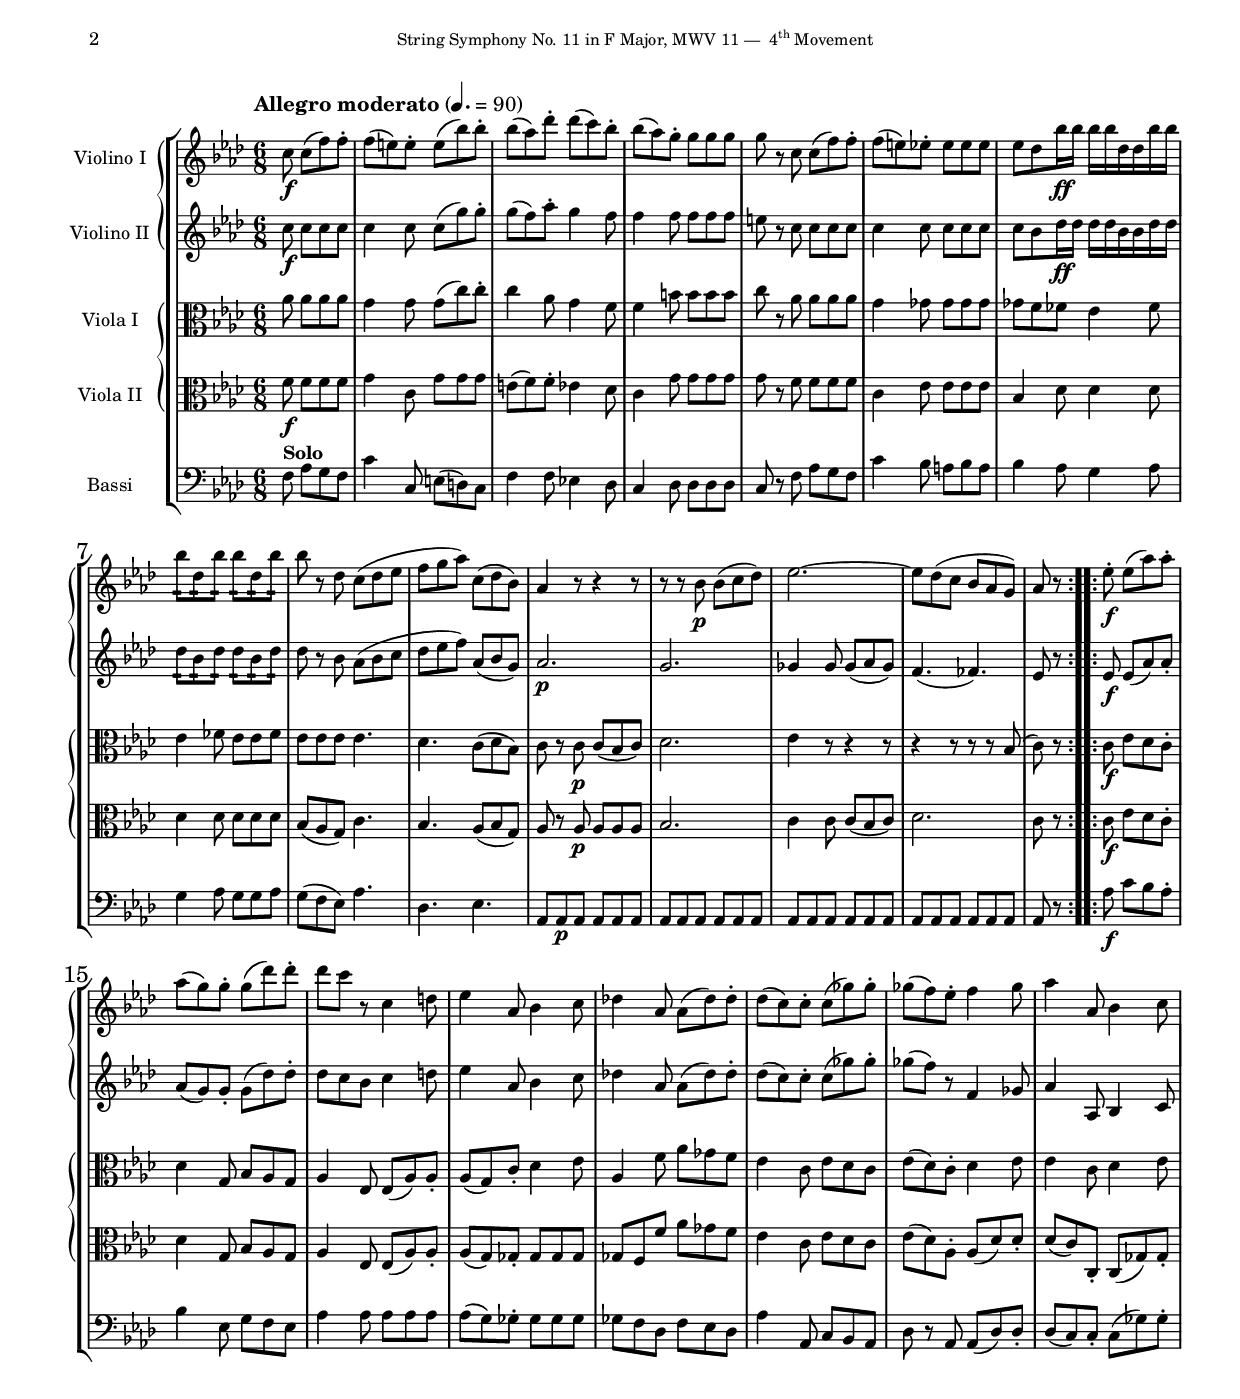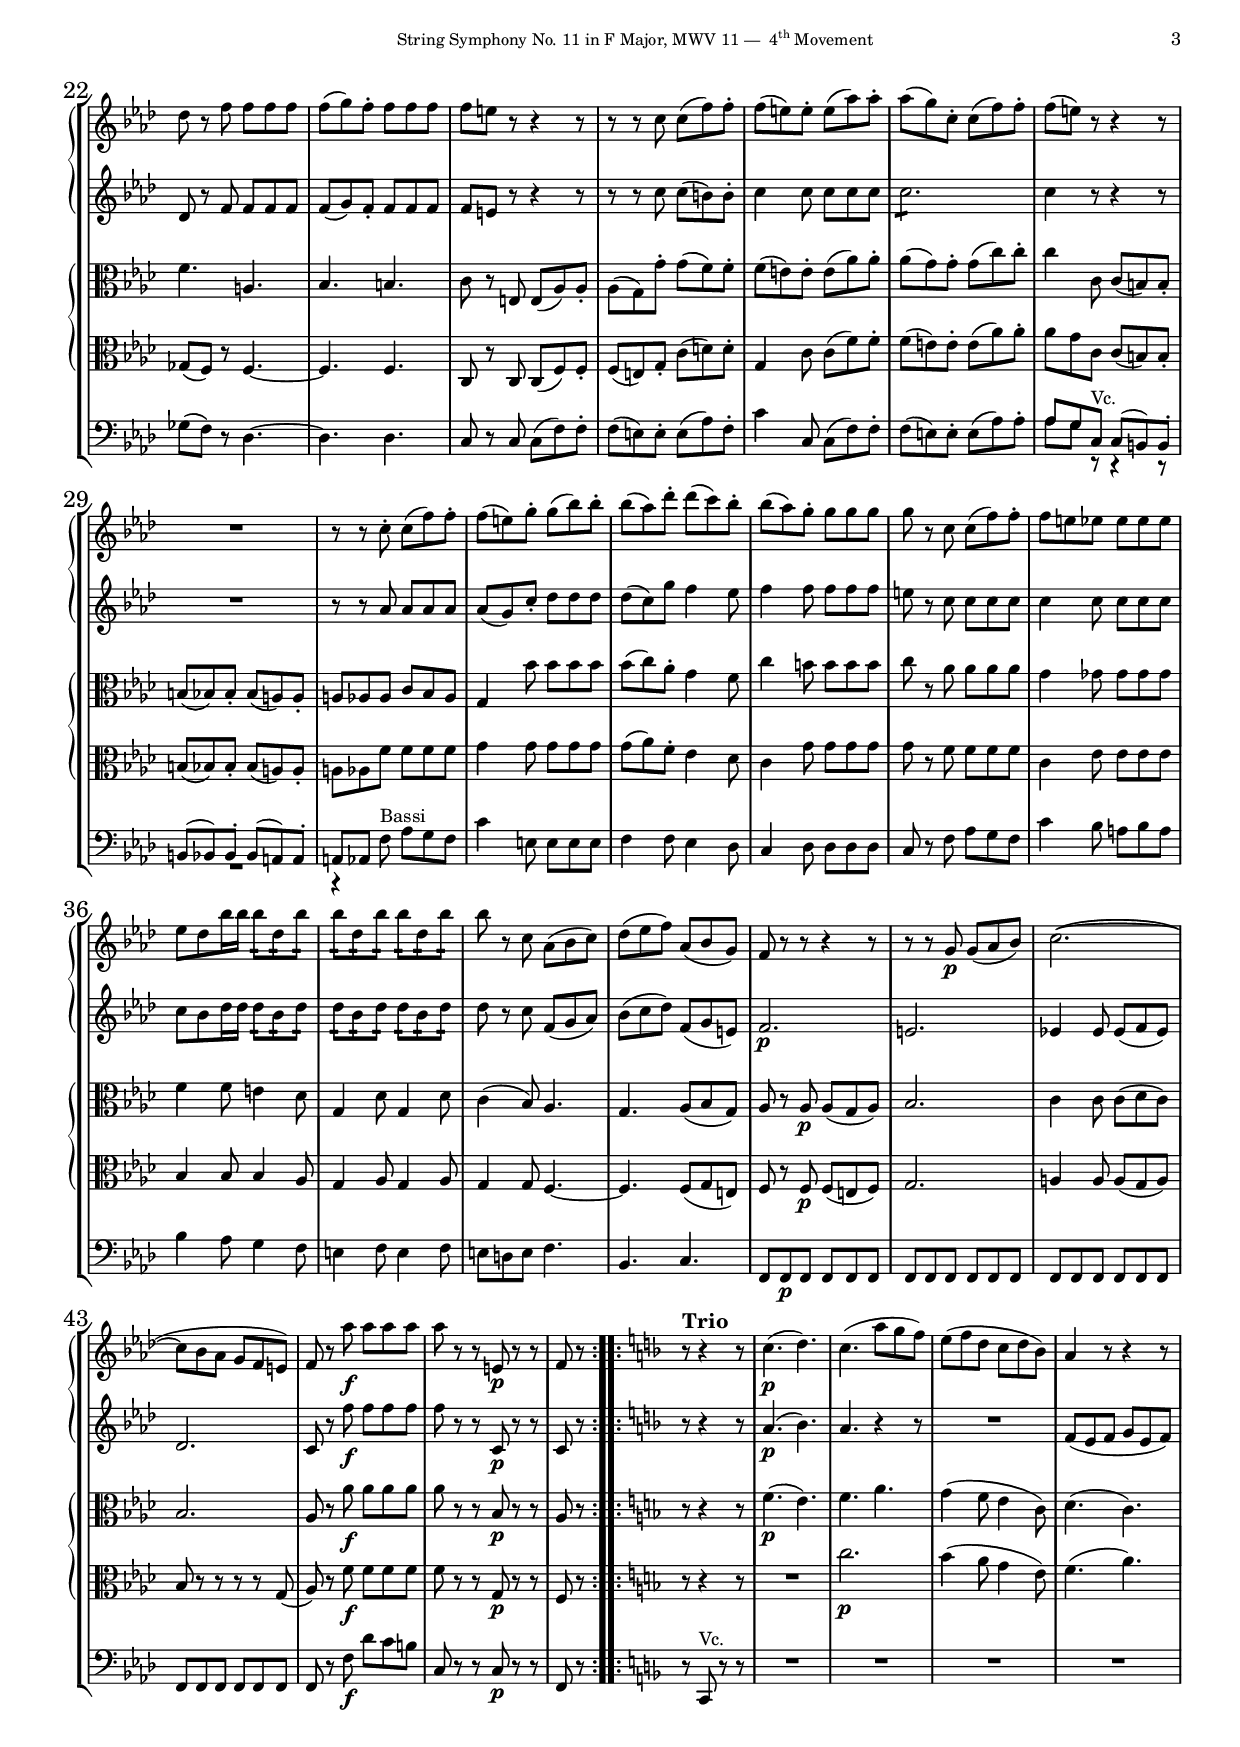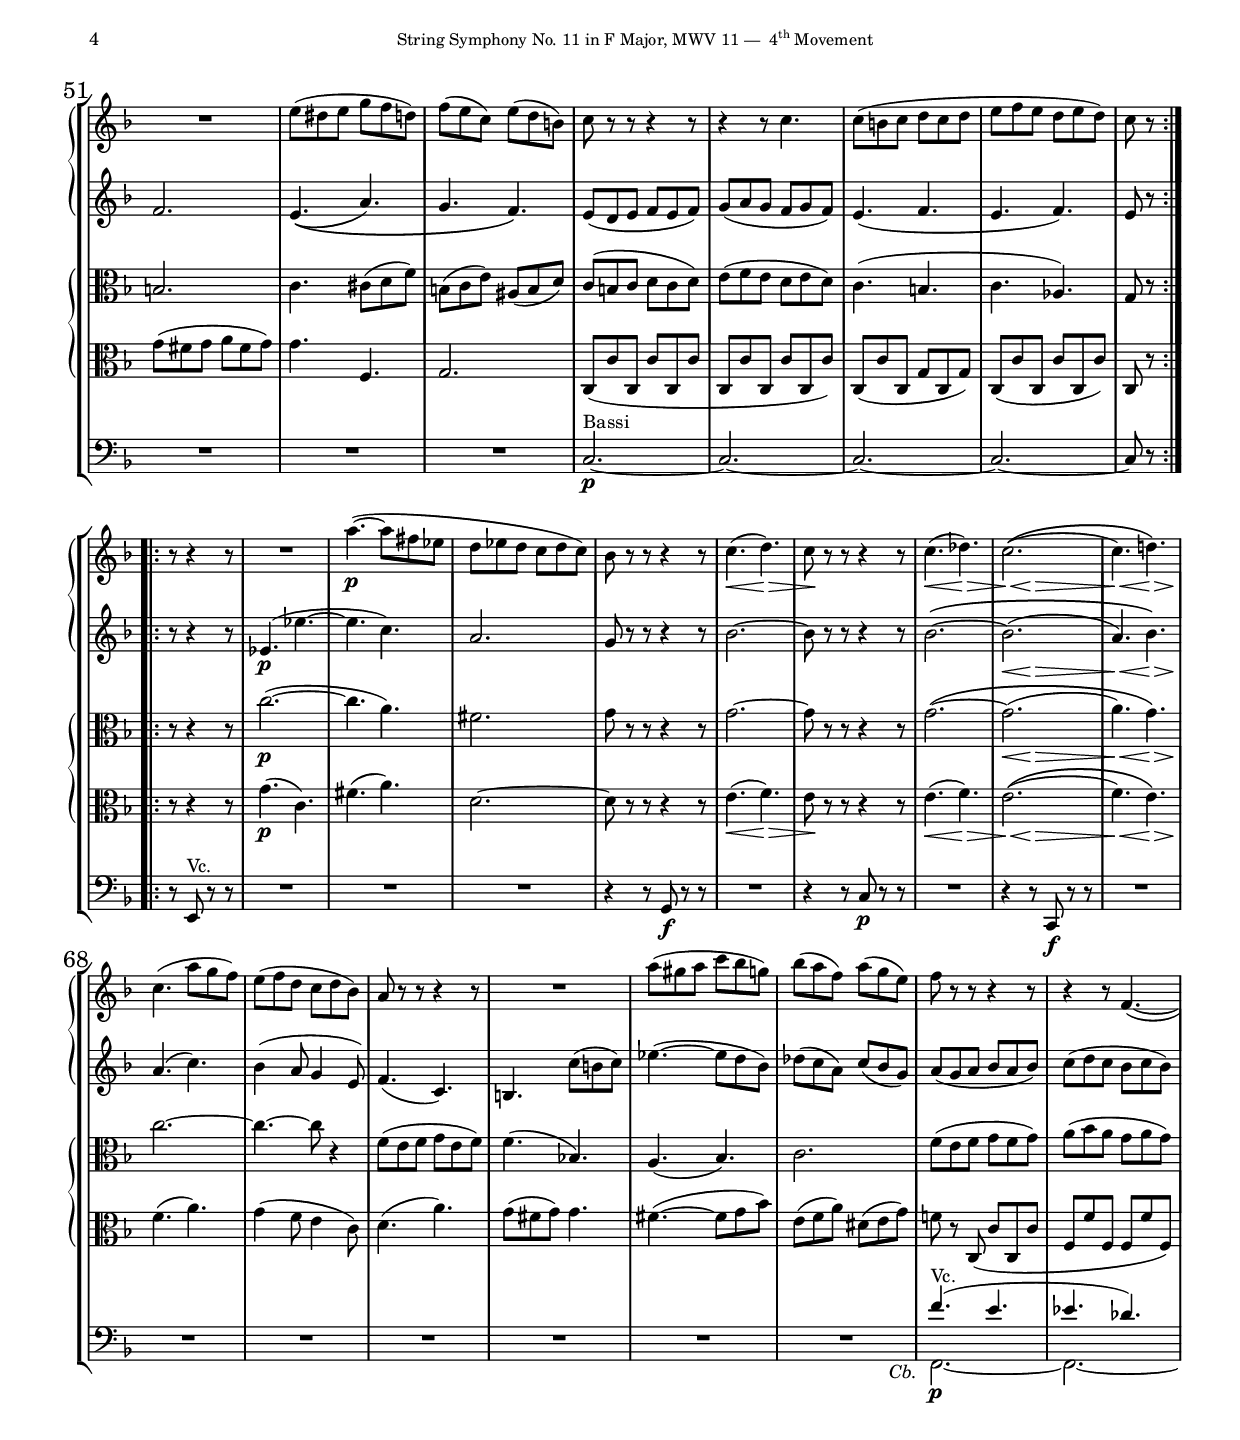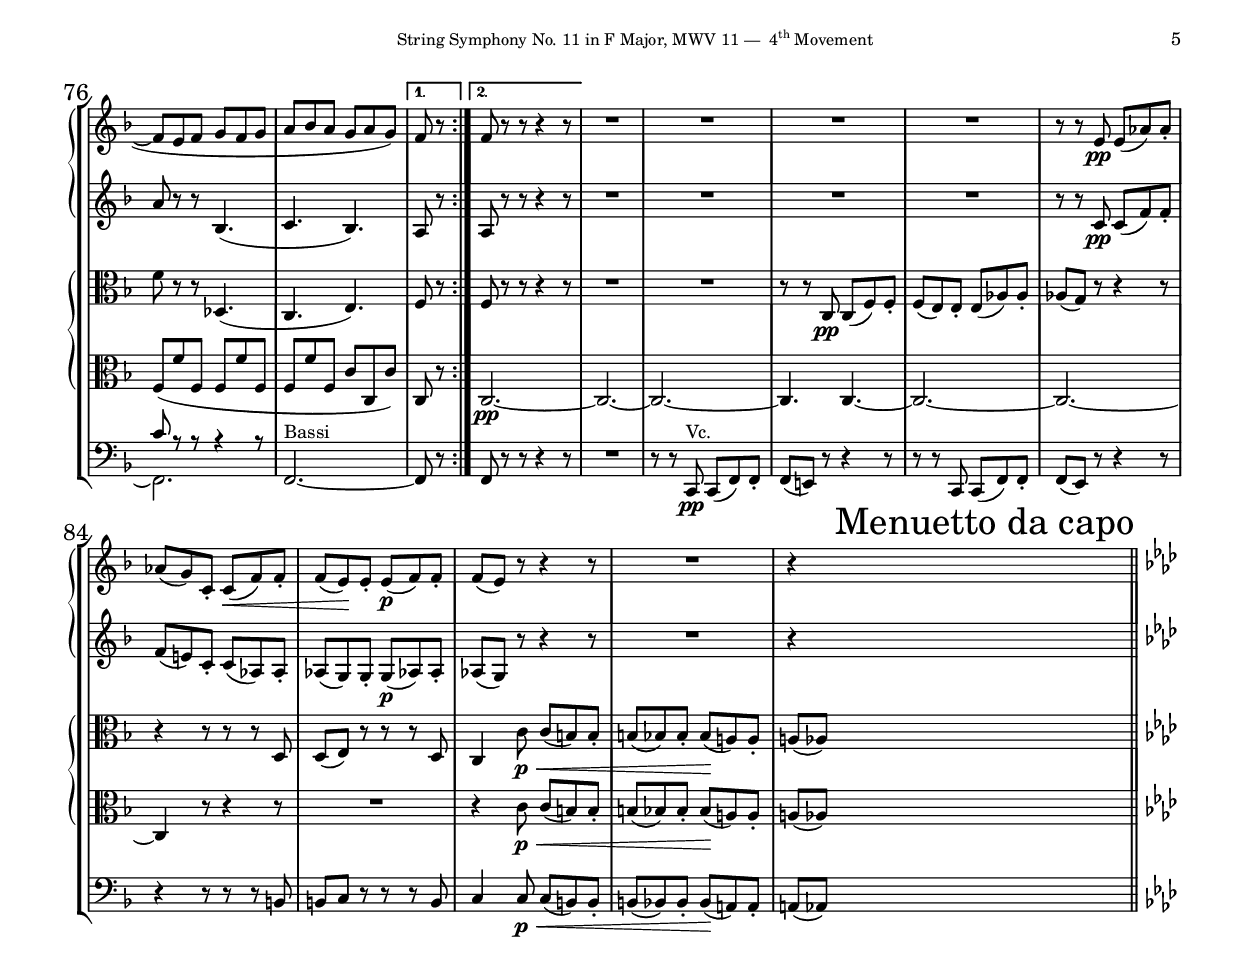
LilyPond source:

%###############################################################################
%#                                 H E A D E R                                 #
%###############################################################################
%
%  Composer           : Felix Mendelssohn (1809 - 1847)
%  work               : String Symphony No. 11 in F Major, MWV 11
%  Source             : Leipziger Ausgabe der Werke, Serie I, Bd.3
%  Type of score      : Score conductor mvt I
%  Typesetter         : Sébastien MANEN
%  date of initiation : Sunday 15 January 2023, 12:23
%
%###############################################################################
%#                          I N C L U D E   F I L E S                          #
%###############################################################################
\version "2.22.1"
\include "./00-Common/Symph11_MWV11_Header.ily"
\include "./00-Common/Symph11_MWV11_PaperConductors.ily"
%  work        : String Symphony No. 11 in F major, MWV 11
%  typesetter  : Sébastien MANEN
%  date        : Sunday 15 January 2023, 12:23
%###############################################################################
%#                           T I M E   S E C T I O N                           #
%###############################################################################
timeMvtI = {
	\time 4/4
}
timeMvtII = {
	\time 2/4
}
timeMvtIII = {
	\time 3/4
}
timeMvtIV = {
	\time 6/8
}
timeMvtV = {
	\time 4/4
}

\include "./00-Common/Symph11_MWV11_LayoutConductors.ily"
%  work        : String Symphony No. 11 in F major, MWV 11
%  typesetter  : Sébastien MANEN
%  date        : Sunday 15 January 2023, 12:23
%###############################################################################
%#                      S H O R T C U T S   S E C T I O N                      #
%###############################################################################
arco = \markup {\italic arco}
bassi = \markup {Bassi}
cb = \markup {Cb.}
pizz = \markup {\italic pizz.}
semprepp = \markup {\italic {sempre} \dynamic pp}
vc = \markup {Vc.}

crescendo = \markup {\italic crescendo}
pcrescendo = \markup { \dynamic p \italic crescendo}
simile = \markup {\italic simile}

adlib = \markup {\italic {ad lib.}}
dolce = \markup {\italic {dolce}}


atempo = \markup {\italic {a tempo}}
crescmarkup = \markup {\italic cresc.}
dimmarkup = \markup {\italic dim.}
pocorit = \markup {\italic {poco rit.}}
rit = \markup {\italic rit.}


%  work        : String Symphony No. 11 in F major, MWV 11
%  typesetter  : Sébastien MANEN
%  date        : Sunday 15 January 2023, 12:23
%###############################################################################
%#                     S T A F F   N A M E   :   M V T   I                     #
%###############################################################################
nameStaffIMvtI = {
	\set Staff.instrumentName = "Violino I"
}
nameStaffIIMvtI = {
	\set Staff.instrumentName = "Violino II"
}
nameStaffIIIMvtI = {
	\set Staff.instrumentName = "Viola I"
}
nameStaffIVMvtI = {
	\set Staff.instrumentName = "Viola II"
}
nameStaffVMvtI = {
	\set Staff.instrumentName = "Bassi"
}


nameStaffIMvtII = {
	\set Staff.instrumentName = "Violino I"
}
nameStaffIIMvtII = {
	\set Staff.instrumentName = "Violino II"
}
nameStaffIIIMvtII = {
	\set Staff.instrumentName = "Viola I"
}
nameStaffIVMvtII = {
	\set Staff.instrumentName = "Viola II"
}
nameStaffVMvtII = {
	\set Staff.instrumentName = "Bassi"
}
nameStaffVIMvtII = {
	\set Staff.instrumentName = \markup {
		\center-column {
			\lower #1 "Timpani" "in d/A"
		}
	}
}
nameStaffVIIMvtII = {
	\set Staff.instrumentName = "Triangel"
}
nameStaffVIIIMvtII = {
	\set Staff.instrumentName = "Becken"
}


nameStaffIMvtIII = {
	\set Staff.instrumentName = "Violino I"
}
nameStaffIIMvtIII = {
	\set Staff.instrumentName = "Violino II"
}
nameStaffIIIMvtIII = {
	\set Staff.instrumentName = "Viola I"
}
nameStaffIVMvtIII = {
	\set Staff.instrumentName = "Viola II"
}
nameStaffVMvtIII = {
	\set Staff.instrumentName = "Bassi"
}

nameStaffIMvtIV = {
	\set Staff.instrumentName = "Violino I"
}
nameStaffIIMvtIV = {
	\set Staff.instrumentName = "Violino II"
}
nameStaffIIIMvtIV = {
	\set Staff.instrumentName = "Viola I"
}
nameStaffIVMvtIV = {
	\set Staff.instrumentName = "Viola II"
}
nameStaffVMvtIV = {
	\set Staff.instrumentName = "Bassi"
}

nameStaffIMvtV = {
	\set Staff.instrumentName = "Violino I"
}
nameStaffIIMvtV = {
	\set Staff.instrumentName = "Violino II"
}
nameStaffIIIMvtV = {
	\set Staff.instrumentName = "Viola I"
}
nameStaffIVMvtV = {
	\set Staff.instrumentName = "Viola II"
}
nameStaffVMvtV = {
	\set Staff.instrumentName = "Bassi"
}


%\include "./00-Common/Symph11_MWV11_Format_Cond_Mvt4.ily"
%  work        : String Symphony No. 11 in F major, MWV 11
%  typesetter  : Sébastien MANEN
%  date        : Sunday 15 January 2023, 12:23
%###############################################################################
%#                       T E M P I  C O N D U C T O R S                        #
%###############################################################################
tempiMvtI = {
	\tempo "Adagio" 4=60
}
tempiMvtII = {
	\tempo "Commodo Schweizerlied" 4 = 75
}
tempiMvtIII = {
	\tempo "Adagio" 4 = 60
}
tempiMvtIV = {
	\tempo "Allegro moderato" 4. = 90
}
tempiMvtV = {
	\tempo "Allegro molto" 2 = 150
}
%###############################################################################
%#                            T E M P I   P A R T S                            #
%###############################################################################
tempiPartMvtI = {
	
}
tempiPartMvtII = {
	
}
tempiPartMvtIII = {
	
}
tempiPartMvtIV = {
	
}
tempiPartMvtV = {
	
}

%  work        : String Symphony No. 11 in F major, MWV 11
%  typesetter  : Sébastien MANEN
%  date        : Sunday 15 January 2023, 12:23
%###############################################################################
%#                          M U S I C   S E C T I O N                          #
%###############################################################################
musicViolinIMvtIV = \relative c'' {
	\clef treble
	\key f \minor
	\repeat volta 2 {
	    \partial 2 c8\f c( f) f-.
% mesures 1 à 5
	    f( e) e-. e( bes') bes-.
	    bes( aes) des-. des( c) bes-.
	    bes( aes) g-. g g g
	    g r c, c( f) f-.
	    f( e) ees-. ees ees ees
% mesures 6 à 10
	    ees des bes'16\ff bes bes bes des, des bes' bes
	    bes8:16 des,: bes': bes: des,: bes':
	    bes8 r des, c( des ees
	    f g aes) c,( des bes)
	    aes4 r8 r4 r8
% mesures 11 à 15
	    r r bes\p bes( c des)
	    ees2.~
	    ees8 des( c bes aes g)
	    aes r
	}
	\repeat volta 2 {
	    ees'\f-. ees( aes) aes-.
	    aes( g) g-. g( des') des-.
% mesures 16 à 20
	    des c r c,4 d8
	    ees4 aes,8 bes4 c8
	    des!4 aes8 aes( des) des-.
	    des( c) c-. c( ges') ges-.
	    ges( f) ees-. f4 ges8
% mesures 21 à 25
	    aes4 aes,8 bes4 c8
	    des r f f f f
	    f( g) f-. f f f
	    f e r r4 r8
	    r r c c( f) f-.
% mesures 26 à 30
	    f( e) e-. e( aes) aes-.
	    aes( g) c,-. c( f) f-.
	    f( e) r r4 r8
	    R2.
	    r8 r c-. c( f) f-.
% mesures 31 à 35
	    f( e) g-. g( bes) bes-.
	    bes( aes) des-. des( c) bes-.
	    bes( aes) g-. g g g 
	    g r c, c( f) f-.
	    f e ees ees ees ees
% mesures 36 à 40
	    ees des bes'16 bes bes8:16 des,: bes':
	    bes: des,: bes': bes: des,: bes':
	    bes8 r c, aes( bes c)
	    des( ees f) aes,( bes g)
	    f r r r4 r8
% mesures 41 à 45
	    r r g\p g( aes bes)
	    c2.(~
	    c8 bes aes g f e)
	    f r aes'\f aes aes aes
	    aes r r e,\p r r
% mesures 46 à 50
	    f r \key f \major
	}
	\repeat volta 2 {  \tempo "Trio" 
	    r r4 r8
	    c'4.\p( d)
	    c( a'8 g f)
	    e( f d c d bes)
	    a4 r8 r4 r8
% mesures 51 à 55
	    R2.
	    e'8( dis e g f d)
	    f( e c) e( d b)
	    c8 r r r4 r8
	    r4 r8 c4.
% mesures 56 à 60
	    c8( b c d c d
	    e f e d e d)
	    c r
	}
	\repeat volta 2 {
	    r8 r4 r8
	    R2.
	    a'4.\p(~ a8 fis ees
% mesures 61 à 65
	    d ees d c d c)
	    bes r r r4 r8
	    c4.(\< d\>)
	    c8\! r r r4 r8
	    c4.(\< des\>)
% mesures 66 à 70
	    c2.*1/3\((\< s2.*2/3\>
	    c4.\<) d!\>\)
	    c4.(\! a'8 g f)
	    e( f d c d bes)
	    a r r r4 r8
% mesures 71 à 75
	    R2.
	    a'8( gis a c bes g)
	    bes( a f) a( g e)
	    f r r r4 r8
	    r4 r8 f,4.(~
% mesures 76 à 80
	    f8 e f g f g
	    a bes a g a g)
	}
	\alternative {
	    {
	        \set Timing.measureLength = #(ly:make-moment 1/4)
	        f8 r
	    }
	    {
	        \set Timing.measureLength = #(ly:make-moment 3/4)
	        f8 r r r4 r8
	    }
	}
	R2.*4
	
% mesures 81 à 85
	
	
	r8 r e\pp e( aes) aes-.
	aes( g) c,-. c(\< f) f-.
	f( e)\! e-. e(\p f) f-.
% mesures 86 à 88
	f( e) r r4 r8
	R2.
	r4 \bar "||" \once \override Score.RehearsalMark.self-alignment-X = #RIGHT \mark "Menuetto da capo" \key f \minor
}

%  work        : String Symphony No. 11 in F major, MWV 11
%  typesetter  : Sébastien MANEN
%  date        : Sunday 15 January 2023, 12:23
%###############################################################################
%#                          M U S I C   S E C T I O N                          #
%###############################################################################
musicViolinIIMvtIV = \relative c'' {
	\clef treble
	\key f \minor
	\repeat volta 2 {
	    \partial 2 c8\f c c c
% mesures 1 à 5
	    c4 c8 c( g') g-.
	    g( f) aes-. g4 f8
	    f4 f8 f f f
	    e r c c c c
	    c4 c8 c c c
% mesures 6 à 10
	    c bes des16\ff des des des bes bes des des
	    des8:16 bes: des: des: bes: des:
	    des8 r bes aes( bes c
	    des ees f) aes,( bes g)
	    aes2.\p
% mesures 11 à 15
	    g
	    ges4 ges8 ges( aes ges)
	    f4.( fes)
	    ees8 r
	}
	\repeat volta 2 {
	    ees\f ees( aes) aes-.
	    aes( g) g-. g( des') des-.
% mesures 16 à 20
	    des c bes c4 d8
	    ees4 aes,8 bes4 c8
	    des!4 aes8 aes( des) des-.
	    des( c) c-. c( ges') ges-.
	    ges( f) r f,4 ges8
% mesures 21 à 25
	    aes4 aes,8 bes4 c8
	    des r f f f f
	    f( g) f-. f f f
	    f e r r4 r8
	    r r c' c( b) b-.
% mesures 26 à 30
	    c4 c8 c c c
	    c2.:8
	    c4 r8 r4 r8
	    R2.
	    r8 r aes aes aes aes
% mesures 31 à 35
	    aes( g) c-. des des des
	    des( c) g' f4 ees8
	    f4 f8 f f f 
	    e r c c c c
	    c4 c8 c c c
% mesures 36 à 40
	    c bes des16 des des8:16 bes: des: 
	    des: bes: des: des: bes: des: 
	    des8 r c f,( g aes)
	    bes( c des) f,( g e)
	    f2.\p
% mesures 41 à 45
	    e
	    ees!4 ees8 ees( f ees)
	    des2.
	    c8 r f'\f f f f
	    f r r c,\p r r
% mesures 46 à 50
	    c r
	}
	\repeat volta 2 { \key f \major \tempo "Trio"
	    r8 r4 r8
	    a'4.(\p bes)
	    a4. r4 r8
	    R2.
	    f8( e f g e f)
% mesures 51 à 55
	    f2.
	    e4.\(( a)
	    g f\)
	    e8( d e f e f)
	    g( a g f g f)
% mesures 56 à 60
	    e4.( f
	    e f)
	    e8 r
	}
	\repeat volta 2 {
	    r8 r4 r8
	    ees4.(\p ees'~
	    ees c)
% mesures 61 à 65
	    a2.
	    g8 r r r4 r8
	    bes2.~
	    bes8 r r r4 r8
	    bes2.~\(
% mesures 66 à 70
	    bes2.*1/3\<( s2.*2/3\>
	    a4.)\< bes\>\)
	    a(\! c)
	    bes4( a8 g4 e8)
	    f4.( c)
% mesures 71 à 75
	    b4. c'8( b c)
	    ees4.(~ ees8 d bes)
	    des( c a) c( bes g)
	    a( g a bes a bes)
	    c( d c bes c bes)
% mesures 76 à 80
	    a r r bes,4.(
	    c bes)
	}
	\alternative {
	    {
	        \set Timing.measureLength = #(ly:make-moment 1/4)
	        a8 r
	    }
	    {
	        \set Timing.measureLength = #(ly:make-moment 3/4)
	        a r r r4 r8
	    }
	}
	R2.*4
	
% mesures 81 à 85
	
	
	r8 r c\pp c( f) f-.
	f( e!) c-. c( aes) aes-.
	aes( g) g-. g(\p aes!) aes-.
% mesures 86 à 88
	aes( g) r r4 r8
	R2.
	r4 \bar "||" \key f \minor \once \override Score.RehearsalMark.self-alignment-X = #RIGHT \mark "Menuetto da capo"
}

%  work        : String Symphony No. 11 in F major, MWV 11
%  typesetter  : Sébastien MANEN
%  date        : Sunday 15 January 2023, 12:23
%###############################################################################
%#                          M U S I C   S E C T I O N                          #
%###############################################################################
musicViolaIMvtIV = \relative c'' {
	\clef alto
	\key f \minor
	\repeat volta 2 {
	    \partial 2 aes8 aes aes aes
% mesures 1 à 5
	    g4 g8 g( c) c-.
	    c4 aes8 g4 f8
	    f4 b8 b b b
	    c8 r  aes  aes aes aes
	    g4 ges8 ges ges ges
% mesures 6 à 10
	    ges f fes ees4 fes8
	    ees4 fes8 ees8 ees fes
	    ees ees ees ees4.
	    des c8( des bes)
	    c r c\p c( bes c)
% mesures 11 à 15
	    des2.
	    ees4 r8 r4 r8
	    r4 r8 r r bes(
	    c) r
	}
	\repeat volta 2 {
	    c8\f ees des c-.
	    des4 g,8 bes aes g
% mesures 16 à 20
	    aes4 ees8 ees( aes) aes-.
	    aes( g) c-. des4 ees8
	    aes,4 f'8 aes ges f
	    ees4 c8 ees des c
	    ees( des) c-. des4 ees8
% mesures 21 à 25
	    ees4 c8 des4 ees8
	    f4. a,
	    bes b
	    c8 r e, e( aes) aes-.
	    aes( g) g'-. g( f) f-.
% mesures 26 à 30
	    f( e) e-. e( aes) aes-.
	    aes( g) g-. g( c) c-.
	    c4 c,8 c( b) b-.
	    b( bes) bes-. bes( a) a-.
	    a aes aes c bes aes
% mesures 31 à 35
	    g4 bes'8 bes bes bes
	    bes( c) aes-. g4 f8
	    c'4 b8 b b b 
	    c r aes aes aes aes
	    g4 ges8 ges ges ges
% mesures 36 à 40
	    f4 f8 e4 des8
	    g,4 des'8 g,4 des'8
	    c4( bes8) aes4.
	    g4. aes8( bes g)
	    aes8 r aes\p aes( g aes)
% mesures 41 à 45
	    bes2.
	    c4 c8 c( des c)
	    bes2.
	    aes8 r aes'\f aes aes aes
	    aes r r bes,\p r r
% mesures 46 à 50
	    aes r \key f \major
	}
	\repeat volta 2 {
	    r8 r4 r8
	    f'4.(\p e)
	    f a
	    g4( f8 e4 c8)
	    d4.( c)
% mesures 51 à 55
	    b2.
	    c4. cis8( d f)
	    b,( c e) ais,( b d)
	    c( b c d c d)
	    e( f e d e d)
% mesures 56 à 60
	    c4.( b
	    c aes)
	    g8 r
	}
	\repeat volta 2 {
	    r8 r4 r8
	    c'2.(~\p
	    c4. a)
% mesures 61 à 65
	    fis2.
	    g8 r r r4 r8
	    g2.~
	    g8 r r r4 r8
	    g2.\(~
% mesures 66 à 70
	    g2.*1/3(\< s2.*2/3\>
	    a4.)\< g\)\>
	    c2.~\!
	    c4.~ c8 r4
	    f,8( e f g e f)
% mesures 71 à 75
	    f4.( bes,!)
	    a( bes)
	    c2.
	    f8( e f g f g)
	    a( bes a g a g)
% mesures 76 à 80
	    f r r des,4.(
	    c e)
	}
	\alternative {
	    {
	        \set Timing.measureLength = #(ly:make-moment 1/4)
	        f8 r
	    }
	    {
	        \set Timing.measureLength = #(ly:make-moment 3/4)
	        f8 r r r4 r8
	    }
	}
	R2.*2
	
% mesures 81 à 85
	r8 r c\pp c( f) f-.
	f( e) e-. e( aes) aes-.
	aes( g) r r4 r8
	r4 r8 r r d
	d( e) r r r d
% mesures 86 à 88
	c4 c'8\p\< c( b) b-.
	b( bes) bes-. bes(\! a!) a-.
	a!([ aes)] \bar "||" \key f \minor \once \override Score.RehearsalMark.self-alignment-X = #RIGHT \mark "Menuetto da capo"
}

%  work        : String Symphony No. 11 in F major, MWV 11
%  typesetter  : Sébastien MANEN
%  date        : Sunday 15 January 2023, 12:23
%###############################################################################
%#                          M U S I C   S E C T I O N                          #
%###############################################################################
musicViolaIIMvtIV = \relative c' {
	\clef alto
	\key f \minor
	\repeat volta 2 {
	    \partial 2 f8\f f f f
% mesures 1 à 5
	    g4 c,8 g'8 g g
	    e( f) f-. ees4 des8
	    c4 g'8 g g g
	    g r f f f f
	    c4 ees8 ees ees ees
% mesures 6 à 10
	    bes4 des8 des4 des8
	    des4 des8 des des des
	    bes( aes g) c4.
	    bes aes8( bes g)
	    aes8 r aes\p aes aes aes
% mesures 11 à 15
	    bes2. 
	    c4 c8 c( bes c)
	    des2.
	    c8 r
	}
	\repeat volta 2 {
	    c8\f ees des c-.
	    des4 g,8 bes aes g
% mesures 16 à 20
	    aes4 ees8 ees( aes) aes-.
	    aes( g) ges-. ges ges ges
	    ges f f' aes ges f
	    ees4 c8 ees des c
	    ees( des) aes-. aes( des) des-.
% mesures 21 à 25
	    des( c) c,-. c( ges') ges-.
	    ges( f) r f4.~
	    f f
	    c8 r c c( f) f-.
	    f( e) g-. c( d!) d-.
% mesures 26 à 30
	    g,4 c8 c( f) f-.
	    f( e) e-. e( aes) aes-.
	    aes g c, c( b) b-.
	    b( bes) bes-. bes( a) a-.
	    a aes f' f f f
% mesures 31 à 35
	    g4 g8 g g g
	    g( aes) f-. ees4 des8
	    c4 g'8 g g g
	    g r f f f f
	    c4 ees8 ees ees ees
% mesures 36 à 40
	    bes4 bes8 bes4 aes8
	    g4 aes8 g4 aes8
	    g4 g8 f4.~
	    f f8( g e)
	    f r f\p f( e f)
% mesures 41 à 45
	    g2.
	    a4 a8 a( g a)
	    bes8 r r r r g(
	    aes) r f'\f f f f
	    f r r g,\p r r
% mesures 46 à 50
	    f r \key f \major
	}
	\repeat volta 2 {
	    \tempo "Trio" r8 r4 r8
	    R2.
	    c''2.\p
	    bes4( a8 g4 e8)
	    f4.( a)
% mesures 51 à 55
	    g8( fis g a fis g)
	    g4. f,
	    g2.
	    c,8( c' c, c' c, c'
	    c, c' c, c' c, c')
% mesures 56 à 60
	    c,( c' c, g' c, g')
	    c,( c' c, c' c, c')
	    c, r
	}
	\repeat volta 2 {
	    r8 r4 r8
	    g''4.(\p c,)
	    fis( a)
% mesures 61 à 65
	    d,2.~
	    d8 r r r4 r8
	    e4.(\< f\>)
	    e8\! r r r4 r8
	    e4.(\< f\>)
% mesures 66 à 70
	    e2.*1/3\((\< s2.*2/3\>
	    f4.\<) e\>\)
	    f(\! a)
	    g4( f8 e4 c8)
	    d4.( a')
% mesures 71 à 75
	    g8( fis g) g4.
	    fis4.~( fis8 g bes)
	    e,( f a) dis,( e g)
	    f! r c,( c' c, c'
	    f, f' f, f f' f,)
% mesures 76 à 80
	    f( f' f, f f' f,
	    f f' f, c' c, c')
	}
	\alternative {
	    {
	        \set Timing.measureLength = #(ly:make-moment 1/4)
	        c, r
	    }
	    {
	        \set Timing.measureLength = #(ly:make-moment 3/4)
	        c2.\pp~
	    }
	}
	c~
	c~
% mesures 81 à 85
	c4. c~
	c2.~
	c~
	c4 r8 r4 r8
	R2.
% mesures 86 à 88
	r4 c'8\p\< c( b) b-.
	b( bes) bes-. bes(\! a!) a-.
	a!([ aes)] \bar "||" \once \override Score.RehearsalMark.self-alignment-X = #RIGHT \mark "Menuetto da capo" \key f \minor
}

%  work        : String Symphony No. 11 in F major, MWV 11
%  typesetter  : Sébastien MANEN
%  date        : Sunday 15 January 2023, 12:23
%###############################################################################
%#                          M U S I C   S E C T I O N                          #
%###############################################################################
musicCelloMvtIV = \relative c {
	\clef bass
	\key f \minor
	\repeat volta 2 {
	    \partial 2 f8 aes g f
% mesures 1 à 5
	    c'4 c,8 e( d) c
	    f4 f8 ees!4 des8
	    c4 des8 des des des
	    c r f aes g f
	    c'4 bes8 a bes a
% mesures 6 à 10
	    bes4 aes8 g4 aes8
	    g4 aes8 g g aes
	    g( f ees) aes4.
	    des, ees
	    aes,8 aes\p aes aes aes aes 
% mesures 11 à 15
	    aes aes aes aes aes aes 
	    aes aes aes aes aes aes 
	    aes aes aes aes aes aes 
	    aes r
	}
	\repeat volta 2 {
	    aes'\f c bes aes-.
	    bes4 ees,8 g f ees
% mesures 16 à 20
	    aes4 aes8 aes aes aes
	    aes( g) ges-. ges ges ges
	    ges f des f ees des
	    aes'4 aes,8 c bes aes
	    des r aes aes( des) des-.
% mesures 21 à 25
	    des( c) c-. c( ges') ges-.
	    ges( f) r des4.~
	    des des
	    c8 r c c( f) f-.
	    f( e) e-. e( aes) f-.
% mesures 26 à 30
	    c'4 c,8 c( f) f-.
	    f( e) e-. e( aes) aes-.
	    <<{
	        aes g c,^\vc c( b) b-.
	        b( bes) bes-. bes( a) a-.
	        a[ aes]
	    } \\ {
	        aes' g r r4 r8
	        R2.
	        r4
	    }>>
	    f8^\bassi aes g f
% mesures 31 à 35
	    c'4 e,8 e e e
	    f4 f8 ees4 des8
	    c4 des8 des des des
	    c r f aes g f
	    c'4 bes8 a bes a
% mesures 36 à 40
	    bes4 aes8 g4 f8
	    e4 f8 e4 f8
	    e8 d e f4.
	    bes, c
	    f,8 f\p f f f f 
% mesures 41 à 45
	    f f f f f f 
	    f f f f f f 
	    f f f f f f 
	    f r f'\f des' c b
	    c, r r c\p r r
% mesures 46 à 50
	    f, r \key f \major
	}
	\repeat volta 2 {
	    \tempo "Trio" r8 c^\vc r r
	    R2.*7
	    
	    
	    
% mesures 51 à 55
	    
	    
	    
	    c'2.~\p^\bassi
	    c~
% mesures 56 à 60
	    c~
	    c~
	    c8 r
	}
	\repeat volta 2 {
	    r8 e,^\vc r r
	    R2.*3
	    
% mesures 61 à 65
	    
	    r4 r8 g\f r r
	    R2.
	    r4 r8 c\p r r
	    R2.
% mesures 66 à 70
	    r4 r8 c,\f r r
	    R2.*7
	    
	    
	    
% mesures 71 à 76
	    
	    
	    
	    <<{
	        f''4.(\p^\vc e
	        ees des)
	        c8 r r r4 r8
	    } \\ {
	        f,,2.~-\markup {\halign #2 \italic Cb.}
	        f~
	        f~
	    }>>
% mesures 77 à 80
	    f~^\bassi
	}
	\alternative {
	    {
	        \set Timing.measureLength = #(ly:make-moment 1/4)
	        f8 r
	    }
	    {
	        \set Timing.measureLength = #(ly:make-moment 3/4)
	        f8 r r r4 r8
	    }
	}
	R2.
	r8 r8 c^\vc\pp c( f) f-.
% mesures 81 à 85
	f( e!) r r4 r8
	r8 r c c( f) f-.
	f( e) r r4 r8
	r4 r8 r r b'
	b c r r r b
% mesures 86 à 88
	c4 c8\p\< c( b) b-.
	b( bes) bes-. bes(\! a!) a-.
	a![( aes]) \bar "||" \once \override Score.RehearsalMark.self-alignment-X = #RIGHT \mark "Menuetto da capo" \key f \minor
}

%  work        : String Symphony No. 11 in F major, MWV 11
%  typesetter  : Sébastien MANEN
%  date        : Sunday 15 January 2023, 12:23
%###############################################################################
%#                          M U S I C   S E C T I O N                          #
%###############################################################################
musicBassoMvtIV = \relative c {
	\clef bass
	\key f \minor
% mesures 1 à 5
	
% mesures 6 à 10
	
% mesures 11 à 15
	
% mesures 16 à 20
	
% mesures 21 à 25
	
% mesures 26 à 30
	
% mesures 31 à 35
	
% mesures 36 à 40
	
% mesures 41 à 45
	
% mesures 46 à 50
	
% mesures 51 à 55
	
% mesures 56 à 60
	
% mesures 61 à 65
	
% mesures 66 à 70
	
% mesures 71 à 75
	
% mesures 76 à 80
	
% mesures 81 à 85
	
% mesures 86 à 88
	
}

%###############################################################################
%#                          S C O R E   S E C T I O N                          #
%###############################################################################
\book{
	\header {
		subtitle = \markup {
			\abs-fontsize #12 \sans
			\center-column {
				"4th movement"
			}
		}
		subsubtitle = \markup { 
			"String Symphony No. 11 in F Major, MWV 11 — " 
			\concat {"4" \super th} "Movement"
		}
		instrument = \markup {
			""
		}
	}
	\score {
		<<
			\new StaffGroup <<
				\new GrandStaff <<
					\new Staff << 
%						\new Voice {
%							\formatConductorMvtIV
%						}
						\new Voice {
							\tempiMvtIV
						}
						\new Voice {
							\timeMvtIV \nameStaffIMvtIV \musicViolinIMvtIV
						}
					>>
					\new Staff { 
						\timeMvtIV \nameStaffIIMvtIV \musicViolinIIMvtIV
					}
				>>
				\new GrandStaff <<
					\new Staff {
						\timeMvtIV \nameStaffIIIMvtIV \musicViolaIMvtIV
					}
					\new Staff { 
						\timeMvtIV \nameStaffIVMvtIV \musicViolaIIMvtIV
					}
				>>
				\new Staff {
					\timeMvtIV \nameStaffVMvtIV \partCombine \musicCelloMvtIV \musicBassoMvtIV
				}
			>>
		>>
		\header {
			breakbefore = ##t
		}
		\layout {
		}
	}
}
